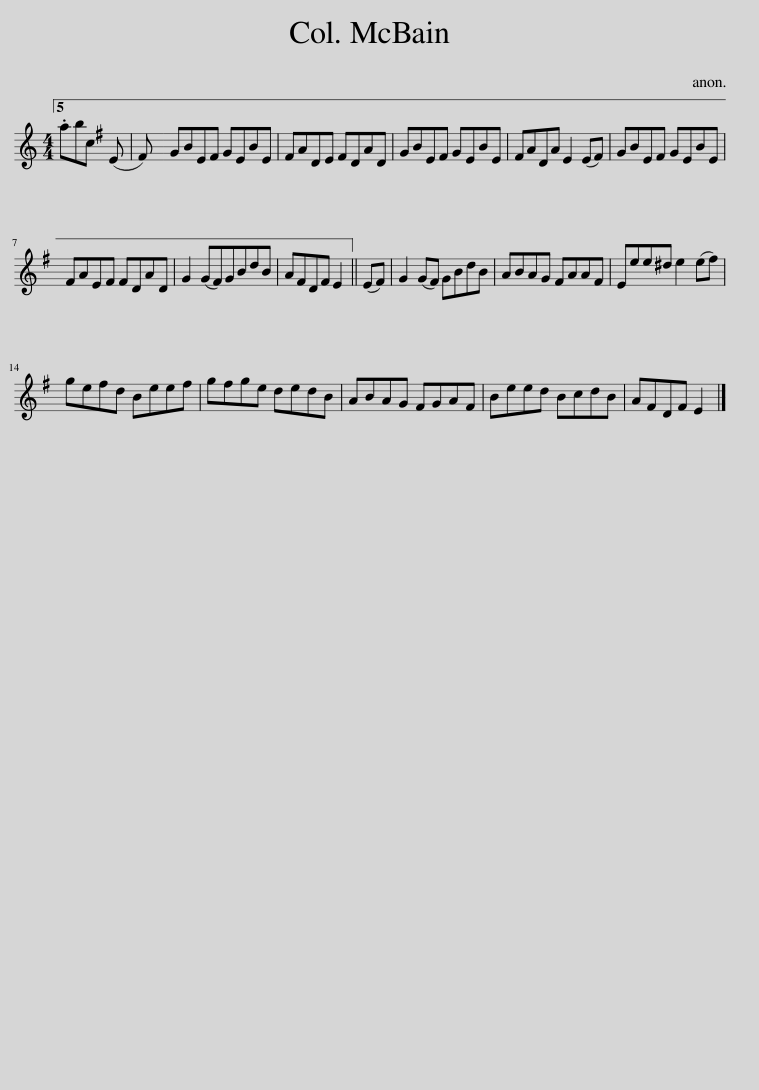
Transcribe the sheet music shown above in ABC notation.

X:1
L:1/8
M:4/4
I:linebreak $
K:C
V:1 treble
V:1
 .abc (E ^F) | GBE^F GEBE | ^FADE FDAD | GBE^F GEBE | ^FADA E2 (EF) | %5
 GBE^F GEBE |$ ^FAEF FDAD | G2 (G^F)GBdB | A^FDF E2 || (E^F) | %10
 G2 (G^F) GBdB | ABAG ^FAAF | Eee^d e2 (e^f) |$ ge^fd Beef | g^fge dedB | %15
 ABAG ^FGAF | Beed BcdB | A^FDF E2 |] %18
